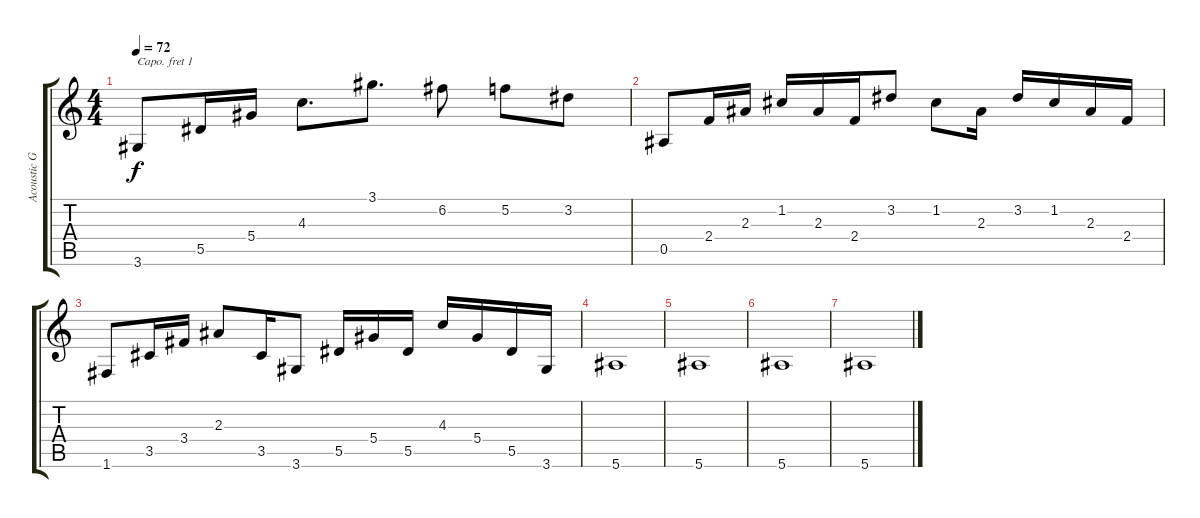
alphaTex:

\track ("Acoustic Guitar" "Acoustic G") {instrument acousticguitarsteel}
\staff {score tabs}
\capo 1
\tuning (E4 B3 G3 D3 A2 E2) {hide}
\ts (4 4)
\tempo 72
\clef g2
\ks c
3.6.8{dy f} 5.5.16 5.4.16 4.3.8{d} 3.1.8{d} 6.2.8 5.2.8 3.2.8 |
0.5.8 2.4.16 2.3.16 1.2.16 2.3.16 2.4.16 3.2.8 1.2.8 2.3.16 3.2.16 1.2.16 2.3.16 2.4.16 |
1.6.8 3.5.16 3.4.16 2.3.8 3.5.16 3.6.8 5.5.16 5.4.16 5.5.16 4.3.16 5.4.16 5.5.16 3.6.16 |
5.6.1 |
5.6.1 |
5.6.1 |
5.6.1
